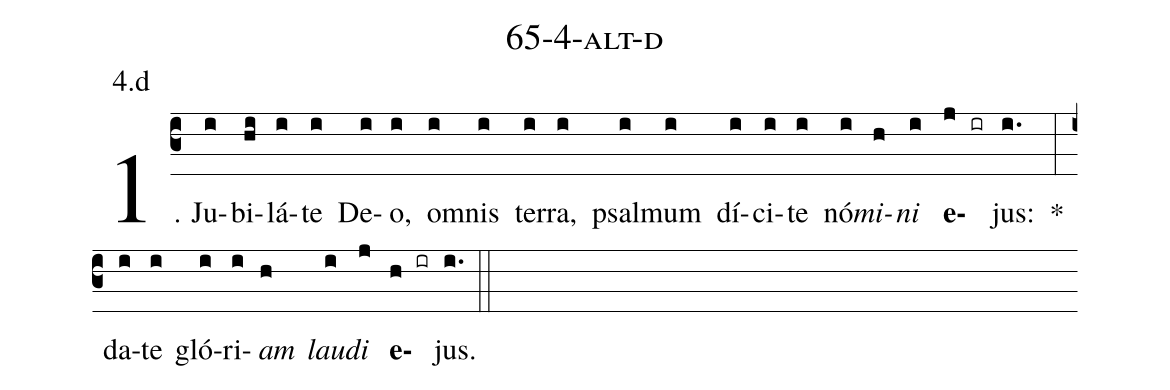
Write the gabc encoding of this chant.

name: 65-4-alt-d;
annotation: 4.d;
%%
(c3)1. Ju(i)bi(hi)lá(i)te(i) De(i)o,(i) om(i)nis(i) ter(i)ra,(i) psal(i)mum(i) dí(i)ci(i)te(i) nó(i)<i>mi</i>(h)<i>ni</i>(i) <b>e</b>(j ir)jus:(i.) *(:) da(i)te(i) gló(i)ri(i)<i>am</i>(h) <i>lau</i>(i)<i>di</i>(j) <b>e</b>(h ir)jus.(i.) (::)
